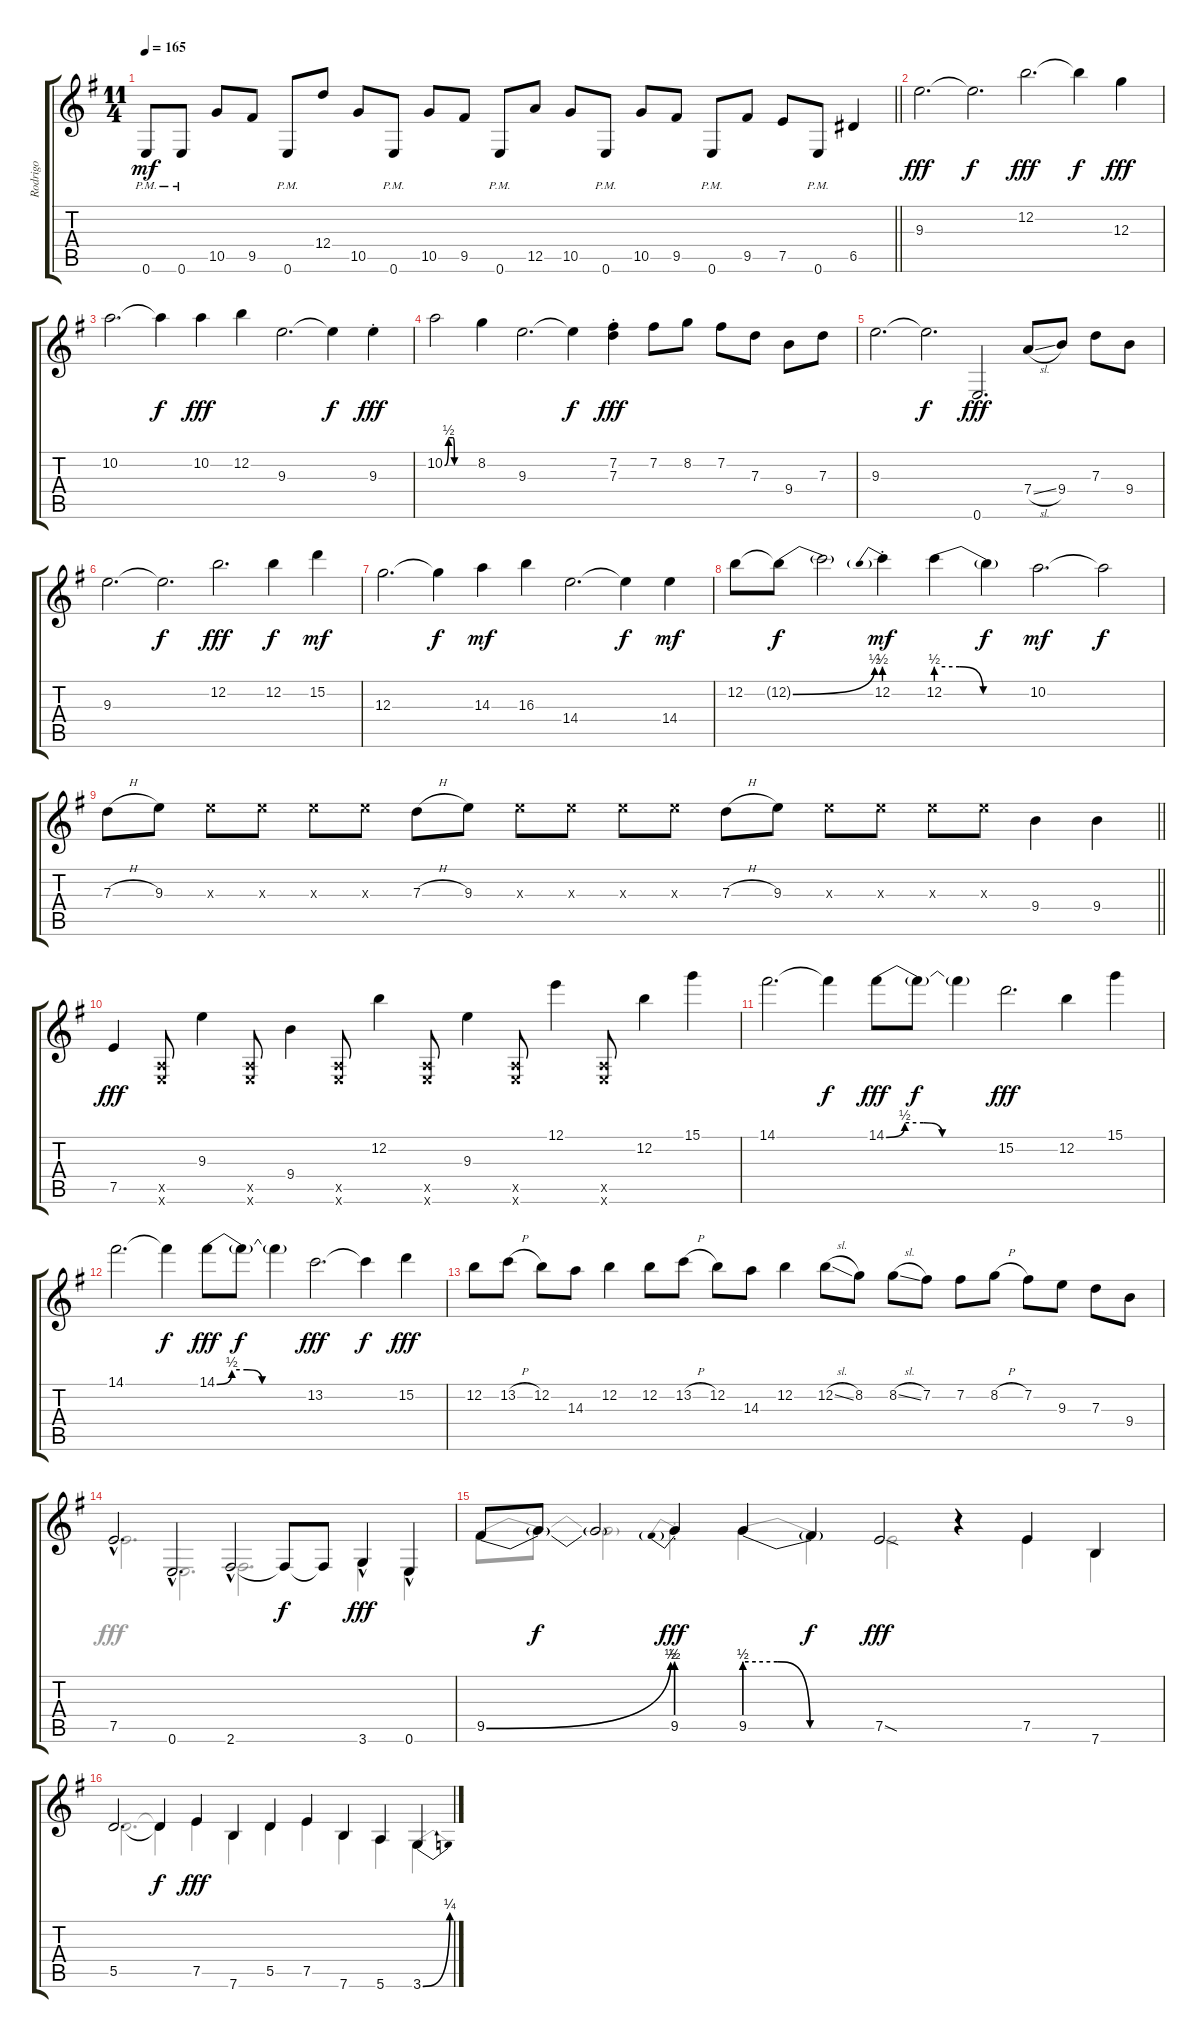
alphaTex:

\track ("Rodrigo" "Rodrigo") {instrument acousticguitarnylon}
\staff {score tabs}
\tuning (E4 B3 G3 D3 A2 E2) {hide}
\voice
\ts (11 4)
\tempo 165
\clef g2
\barLineRight lightlight
\ks g
0.6{pm}.8{dy mf} 0.6{pm}.8 10.5.8 9.5.8 0.6{pm}.8 12.4.8 10.5.8 0.6{pm}.8 10.5.8 9.5.8 0.6{pm}.8 12.5.8 10.5.8 0.6{pm}.8 10.5.8 9.5.8 0.6{pm}.8 9.5.8 7.5.8 0.6{pm}.8 6.5.4 |
9.3.2{d dy fff} 9.3{t}.2{d dy f} 12.2.2{d dy fff} 12.2{t}.4{dy f} 12.3.4{dy fff} |
10.2.2{d} 10.2{t}.4{dy f} 10.2.4{dy fff} 12.2.4 9.3.2{d} 9.3{t}.4{dy f} 9.3{st}.4{dy fff} |
10.2{be (custom 0 0 8 2 17 2 20 0 60 0)}.2 8.2.4 9.3.2{d} 9.3{t}.4{dy f} (7.2{st} 7.3{st}).4{dy fff} 7.2.8 8.2.8 7.2.8 7.3.8 9.4.8 7.3.8 |
9.3.2{d} 9.3{t}.2{d dy f} 0.6.2{d dy fff} 7.4{sl}.8 9.4.8 7.3.8 9.4.8 |
9.3.2{d} 9.3{t}.2{d dy f} 12.2.2{d dy fff} 12.2.4{dy f} 15.2.4{dy mf} |
12.3.2{d} 12.3{t}.4{dy f} 14.3.4{dy mf} 16.3.4 14.4.2{d} 14.4{t}.4{dy f} 14.4.4{dy mf} |
12.2.8 12.2{be (bend 0 0 60 2) t}.8{dy f} 12.2{t}.2 12.2{be (prebend 0 2 60 2) st}.4{dy mf} 12.2{be (custom 0 2 15 2 30 0 60 0)}.4 12.2{t}.4{dy f} 10.2.2{d dy mf} 10.2{t}.2{dy f} |
\barLineRight lightlight
7.3{h}.8 9.3.8 9.3{x}.8 9.3{x}.8 9.3{x}.8 9.3{x}.8 7.3{h}.8 9.3.8 9.3{x}.8 9.3{x}.8 9.3{x}.8 9.3{x}.8 7.3{h}.8 9.3.8 9.3{x}.8 9.3{x}.8 9.3{x}.8 9.3{x}.8 9.4.4 9.4.4 |
7.5.4{dy fff} (0.5{x} 0.6{x}).8 9.3.4 (0.5{x} 0.6{x}).8 9.4.4 (0.5{x} 0.6{x}).8 12.2.4 (0.5{x} 0.6{x}).8 9.3.4 (0.5{x} 0.6{x}).8 12.1.4 (0.5{x} 0.6{x}).8 12.2.4 15.1.4 |
14.1.2{d} 14.1{t}.4{dy f} 14.1{be (custom 0 0 10 2 20 2 30 0 60 0)}.8{dy fff} 14.1{t}.8{dy f} 14.1{t}.4 15.2.2{d dy fff} 12.2.4 15.1.4 |
14.1.2{d} 14.1{t}.4{dy f} 14.1{be (custom 0 0 10 2 20 2 30 0 60 0)}.8{dy fff} 14.1{t}.8{dy f} 14.1{t}.4 13.2.2{d dy fff} 13.2{t}.4{dy f} 15.2.4{dy fff} |
12.2.8 13.2{h}.8 12.2.8 14.3.8 12.2.4 12.2.8 13.2{h}.8 12.2.8 14.3.8 12.2.4 12.2{sl}.8 8.2.8 8.2{sl}.8 7.2.8 7.2.8 8.2{h}.8 7.2.8 9.3.8 7.3.8 9.4.8 |
7.5{hac}.2{d} 0.6{hac}.2{d} 2.6{hac}.2 2.6{t}.8{dy f} 2.6{t}.8 3.6{hac}.4{dy fff} 0.6{hac}.4 |
9.5{be (bend 0 0 60 2)}.8 9.5{t}.8{dy f} 9.5{t}.2 9.5{be (prebend 0 2 60 2) st}.4{dy fff} 9.5{be (custom 0 2 15 2 30 0 60 0)}.4 9.5{t}.4{dy f} 7.5{sod}.2{dy fff} r.4 7.5.4 7.6.4 |
5.5.2{d} 5.5{t}.4{dy f} 7.5.4{dy fff} 7.6.4 5.5.4 7.5.4 7.6.4 5.6.4 3.6{be (bend 0 0 60 1)}.4
\voice
\clef g2
\ottava regular
\simile none
\barLineRight lightlight
\ks g
|
|
|
|
|
|
|
|
\barLineRight lightlight
|
|
|
|
|
7.5.2{d} 0.6.2{d} 2.6.2{d} 3.6.4 0.6.4 |
9.5{be (bend 0 0 60 2)}.8 9.5{t}.8 9.5{t}.2 9.5{be (prebend 0 2 60 2) st}.4 9.5{be (custom 0 2 15 2 30 0 60 0)}.4 9.5{t}.4 7.5{sod}.2 r.4 7.5.4 7.6.4 |
5.5.2{d} 5.5{t}.4 7.5.4 7.6.4 5.5.4 7.5.4 7.6.4 5.6.4 3.6{be (bend 0 0 60 1)}.4
